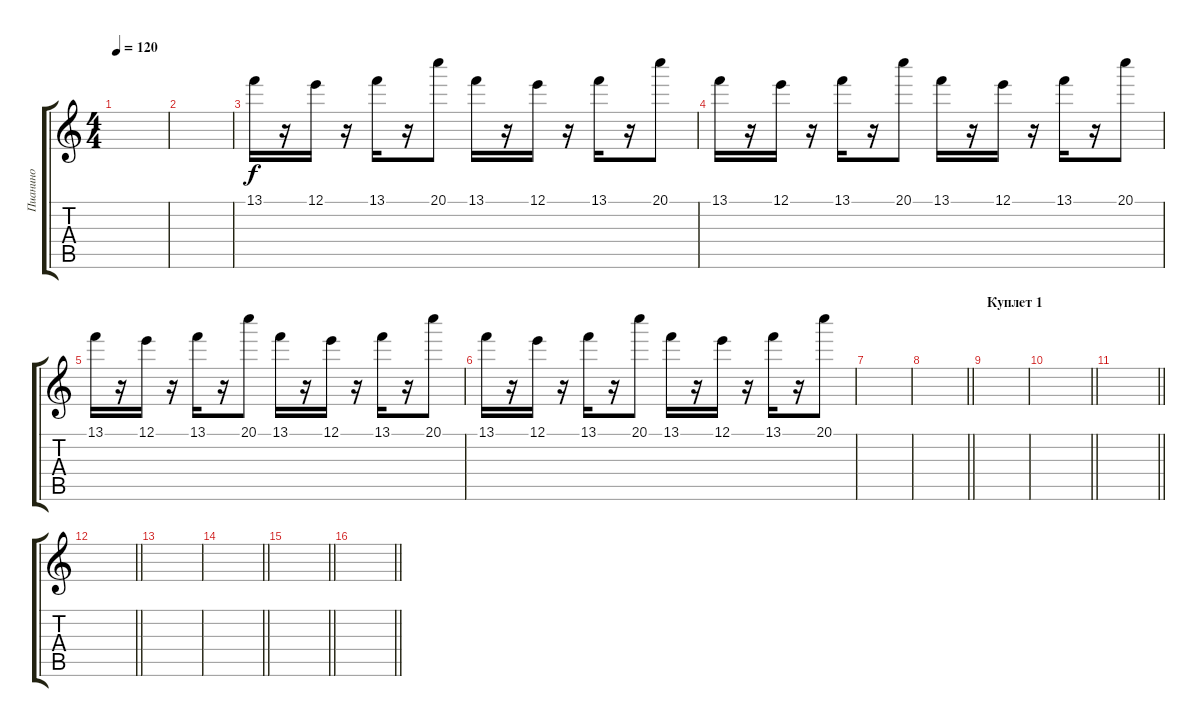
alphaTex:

\track ("Пианино" "Пианино") {solo instrument electricguitarjazz}
\staff {score tabs}
\tuning (E4 B3 G3 D3 A2 E2) {hide}
\ts (4 4)
\tempo 120
\clef g2
\ks c
|
|
13.1.16 r.16 12.1.16 r.16 13.1.16 r.16 20.1.8 13.1.16 r.16 12.1.16 r.16 13.1.16 r.16 20.1.8 |
13.1.16 r.16 12.1.16 r.16 13.1.16 r.16 20.1.8 13.1.16 r.16 12.1.16 r.16 13.1.16 r.16 20.1.8 |
13.1.16 r.16 12.1.16 r.16 13.1.16 r.16 20.1.8 13.1.16 r.16 12.1.16 r.16 13.1.16 r.16 20.1.8 |
13.1.16 r.16 12.1.16 r.16 13.1.16 r.16 20.1.8 13.1.16 r.16 12.1.16 r.16 13.1.16 r.16 20.1.8 |
|
\barLineRight lightlight
|
\section ("" "Куплет 1")
|
\barLineRight lightlight
|
\barLineRight lightlight
|
\barLineRight lightlight
|
|
\barLineRight lightlight
|
\barLineRight lightlight
|
\barLineRight lightlight
